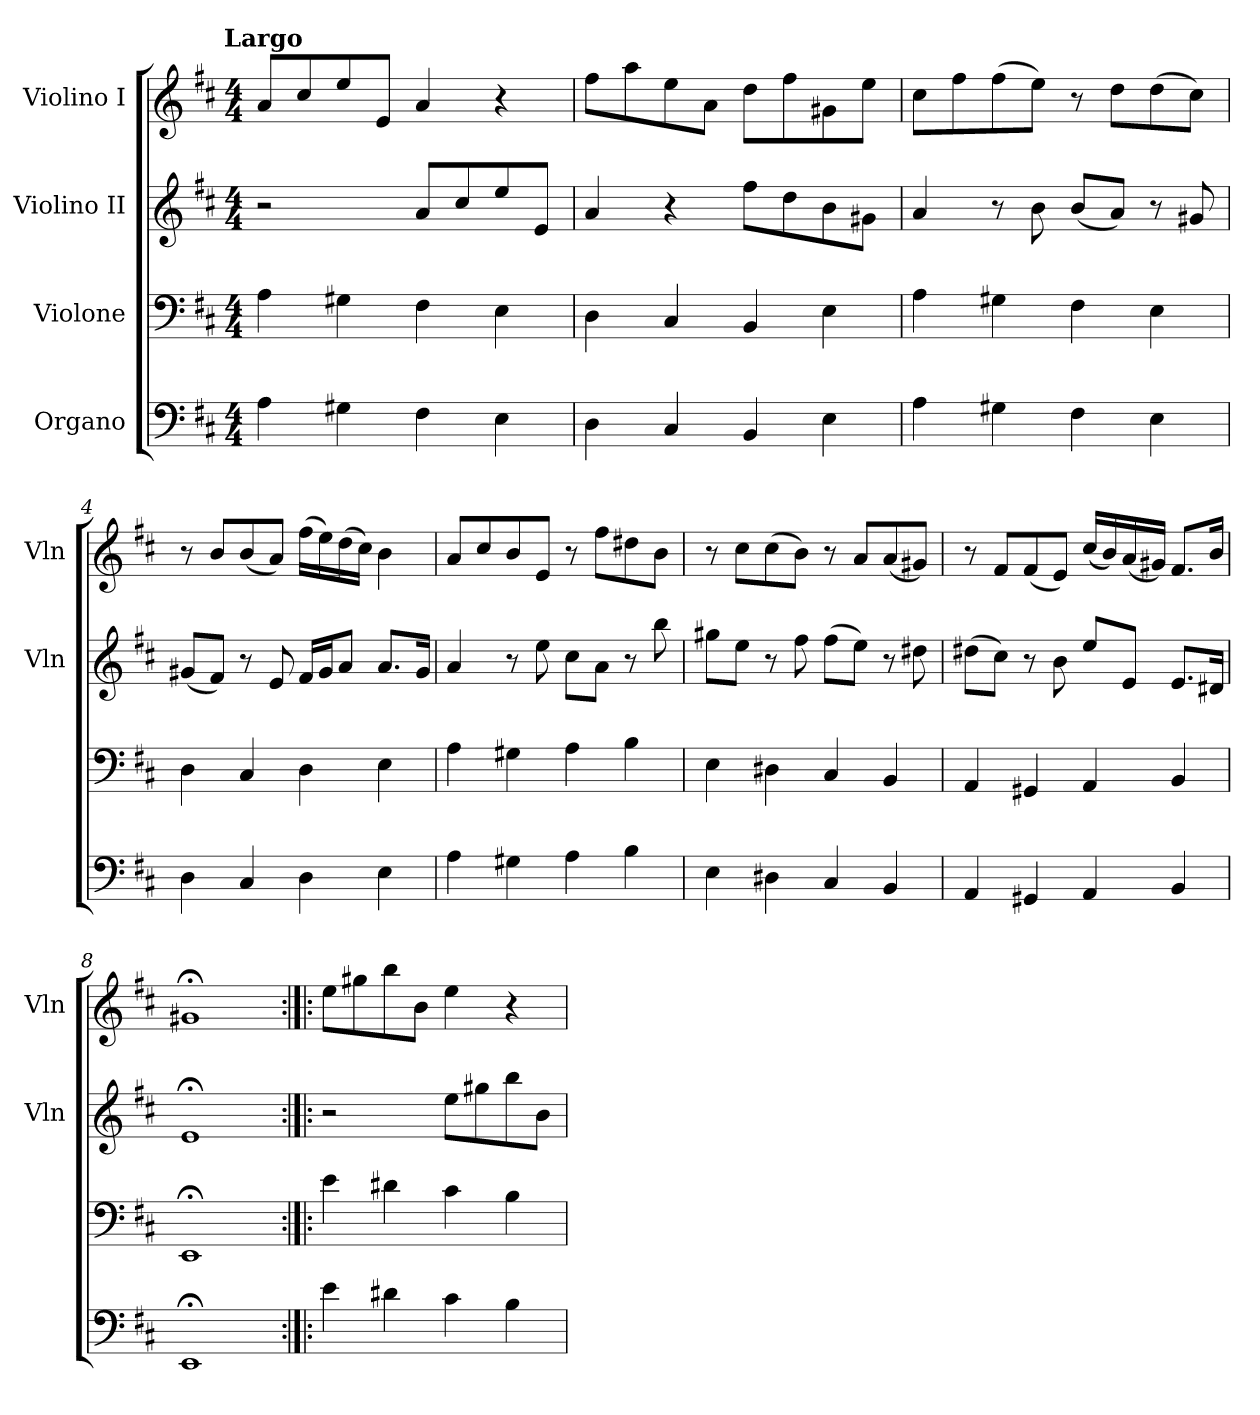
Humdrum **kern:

**kern	**kern	**kern	**kern
*part4	*part3	*part2	*part1
*staff4	*staff3	*staff2	*staff1
*I"Organo	*I"Violone	*I"Violino II	*I"Violino I
*	*	*I'Vln	*I'Vln
*clefF4	*clefF4	*clefG2	*clefG2
*k[f#c#]	*k[f#c#]	*k[f#c#]	*k[f#c#]
!!LO:TX:omd:t=Largo
*M4/4	*M4/4	*M4/4	*M4/4
*MM46	*MM46	*MM46	*MM46
=1	=1	=1	=1
4A	4A	2r	8aL
.	.	.	8cc#
4G#X	4G#X	.	8ee
.	.	.	8eJ
4F#	4F#	8aL	4a
.	.	8cc#	.
4E	4E	8ee	4r
.	.	8eJ	.
=2	=2	=2	=2
4D	4D	4a	8ff#L
.	.	.	8aa
4C#	4C#	4r	8ee
.	.	.	8aJ
4BB	4BB	8ff#L	8ddL
.	.	8dd	8ff#
4E	4E	8b	8g#X
.	.	8g#XJ	8eeJ
=3	=3	=3	=3
4A	4A	4a	8cc#L
.	.	.	8ff#
4G#X	4G#X	8r	(8ff#
.	.	8b	8eeJ)
4F#	4F#	(8bL	8r
.	.	8aJ)	8ddL
4E	4E	8r	(8dd
.	.	8g#X	8cc#J)
=4	=4	=4	=4
4D	4D	(8g#XL	8r
.	.	8f#J)	8bL
4C#	4C#	8r	(8b
.	.	8e	8aJ)
4D	4D	16f#LL	(16ff#LL
.	.	16g#J	16ee)
.	.	8aJ	(16dd
.	.	.	16cc#JJ)
4E	4E	8.aL	4b
.	.	16g#Jk	.
=5	=5	=5	=5
4A	4A	4a	8aL
.	.	.	8cc#
4G#X	4G#X	8r	8b
.	.	8ee	8eJ
4A	4A	8cc#L	8r
.	.	8aJ	8ff#L
4B	4B	8r	8dd#X
.	.	8bb	8bJ
=6	=6	=6	=6
4E	4E	8gg#XL	8r
.	.	8eeJ	8cc#L
4D#X	4D#X	8r	(8cc#
.	.	8ff#	8bJ)
4C#	4C#	(8ff#L	8r
.	.	8eeJ)	8aL
4BB	4BB	8r	(8a
.	.	8dd#X	8g#XJ)
=7	=7	=7	=7
4AA	4AA	(8dd#XL	8r
.	.	8cc#J)	8f#L
4GG#X	4GG#X	8r	(8f#
.	.	8b	8eJ)
4AA	4AA	8eeL	(16cc#LL
.	.	.	16b)
.	.	8eJ	(16a
.	.	.	16g#XJJ)
4BB	4BB	8.eL	8.f#L
.	.	16d#XJk	16bJk
=8	=8	=8	=8
1EE;<	1EE;<	1e;<	1g#X;<
=9:|!|:	=9:|!|:	=9:|!|:	=9:|!|:
4e	4e	2r	8eeL
.	.	.	8gg#X
4d#X	4d#X	.	8bb
.	.	.	8bJ
4c#	4c#	8eeL	4ee
.	.	8gg#X	.
4B	4B	8bb	4r
.	.	8bJ	.
=	=	=	=
*-	*-	*-	*-
